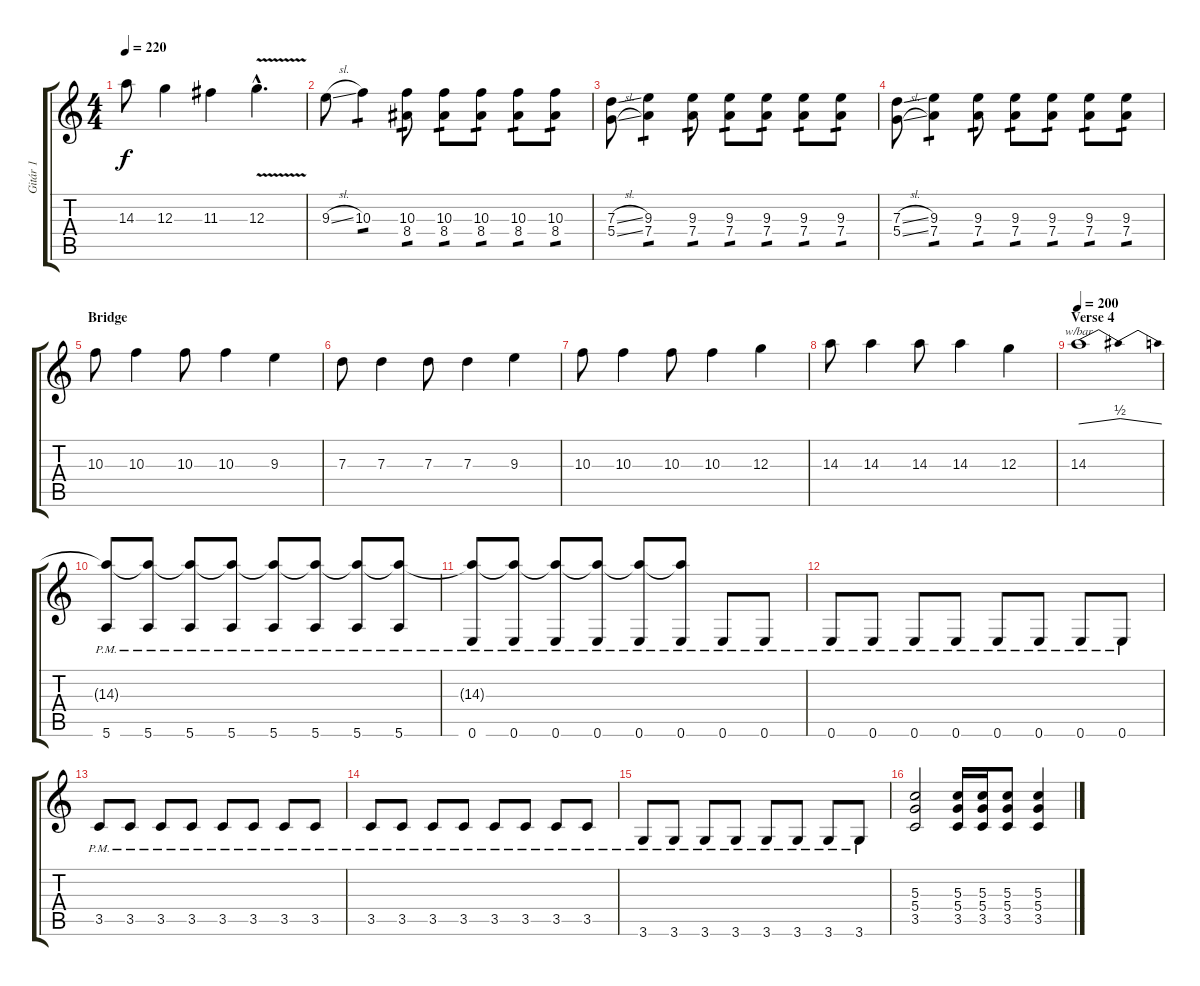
\track ("Gitár 1" "Gitár 1") {instrument electricguitarclean}
\staff {score tabs}
\tuning (E4 B3 G3 D3 A2 E2) {hide}
\ts (4 4)
\tempo 220
\clef g2
\ks c
14.3{t}.8{dy f} 12.3.4 11.3.4 12.3{v hac}.4{d} |
9.3{sl}.8 10.3.4{tp 1} (10.3 8.4).8{tp 1} (10.3 8.4).8{tp 1} (10.3 8.4).8{tp 1} (10.3 8.4).8{tp 1} (10.3 8.4).8{tp 1} |
(7.3{sl} 5.4{sl}).8 (9.3 7.4).4{tp 1} (9.3 7.4).8{tp 1} (9.3 7.4).8{tp 1} (9.3 7.4).8{tp 1} (9.3 7.4).8{tp 1} (9.3 7.4).8{tp 1} |
(7.3{sl} 5.4{sl}).8 (9.3 7.4).4{tp 1} (9.3 7.4).8{tp 1} (9.3 7.4).8{tp 1} (9.3 7.4).8{tp 1} (9.3 7.4).8{tp 1} (9.3 7.4).8{tp 1} |
\section ("" "Bridge")
10.3.8 10.3.4 10.3.8 10.3.4 9.3.4 |
7.3.8 7.3.4 7.3.8 7.3.4 9.3.4 |
10.3.8 10.3.4 10.3.8 10.3.4 12.3.4 |
14.3.8 14.3.4 14.3.8 14.3.4 12.3.4 |
\section ("" "Verse 4")
\tempo 200
14.3.1{tbe (dip default 0 0 10 2 60 0)} |
(14.3{t} 5.6{pm}).8 (14.3{t} 5.6{pm}).8 (14.3{t} 5.6{pm}).8 (14.3{t} 5.6{pm}).8 (14.3{t} 5.6{pm}).8 (14.3{t} 5.6{pm}).8 (14.3{t} 5.6{pm}).8 (14.3{t} 5.6{pm}).8 |
(14.3{t} 0.6{pm}).8 (14.3{t} 0.6{pm}).8 (14.3{t} 0.6{pm}).8 (14.3{t} 0.6{pm}).8 (14.3{t} 0.6{pm}).8 (14.3{t} 0.6{pm}).8 0.6{pm}.8 0.6{pm}.8 |
0.6{pm}.8 0.6{pm}.8 0.6{pm}.8 0.6{pm}.8 0.6{pm}.8 0.6{pm}.8 0.6{pm}.8 0.6{pm}.8 |
3.5{pm}.8 3.5{pm}.8 3.5{pm}.8 3.5{pm}.8 3.5{pm}.8 3.5{pm}.8 3.5{pm}.8 3.5{pm}.8 |
3.5{pm}.8 3.5{pm}.8 3.5{pm}.8 3.5{pm}.8 3.5{pm}.8 3.5{pm}.8 3.5{pm}.8 3.5{pm}.8 |
3.6{pm}.8 3.6{pm}.8 3.6{pm}.8 3.6{pm}.8 3.6{pm}.8 3.6{pm}.8 3.6{pm}.8 3.6{pm}.8 |
(5.3 5.4 3.5).2 (5.3 5.4 3.5).16 (5.3 5.4 3.5).16 (5.3 5.4 3.5).8 (5.3 5.4 3.5).4
